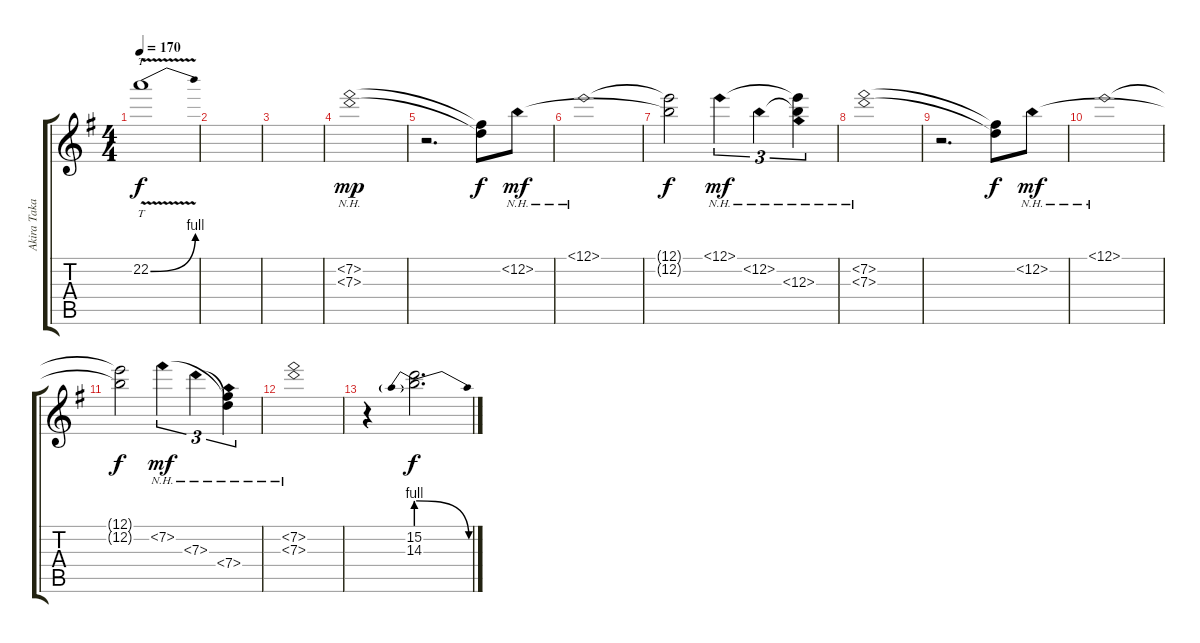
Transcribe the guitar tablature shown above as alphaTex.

\track ("Akira Takasaki Lead 1" "Akira Taka") {instrument distortionguitar}
\staff {score tabs}
\tuning (E4 B3 G3 D3 A2 E2) {hide}
\ts (4 4)
\tempo 170
\clef g2
\ks eminor
22.2{be (bend 0 0 60 4) v}.1{tt dy f} |
|
|
(7.2{nh} 7.3{nh}).1{dy mp} |
r.2{d} (7.2{t} 7.3{t}).8{dy f} 12.2{nh}.8{dy mf} |
12.1{nh}.1 |
(12.1{t} 12.2{t}).2{dy f} 12.1{nh}.4{tu (3 2) dy mf} 12.2{nh}.4{tu (3 2)} (12.1{t} 12.2{t} 12.3{nh}).4{tu (3 2)} |
(7.2{nh} 7.3{nh}).1 |
r.2{d} (7.2{t} 7.3{t}).8{dy f} 12.2{nh}.8{dy mf} |
12.1{nh}.1 |
(12.1{t} 12.2{t}).2{dy f} 7.2{nh}.4{tu (3 2) dy mf} 7.3{nh}.4{tu (3 2)} (7.2{t} 7.3{t} 7.4{nh}).4{tu (3 2)} |
(7.2{nh} 7.3{nh}).1 |
r.4{volume 0} (15.2 14.3{be (prebendrelease 0 4 60 0)}).2{d dy f volume 13}
